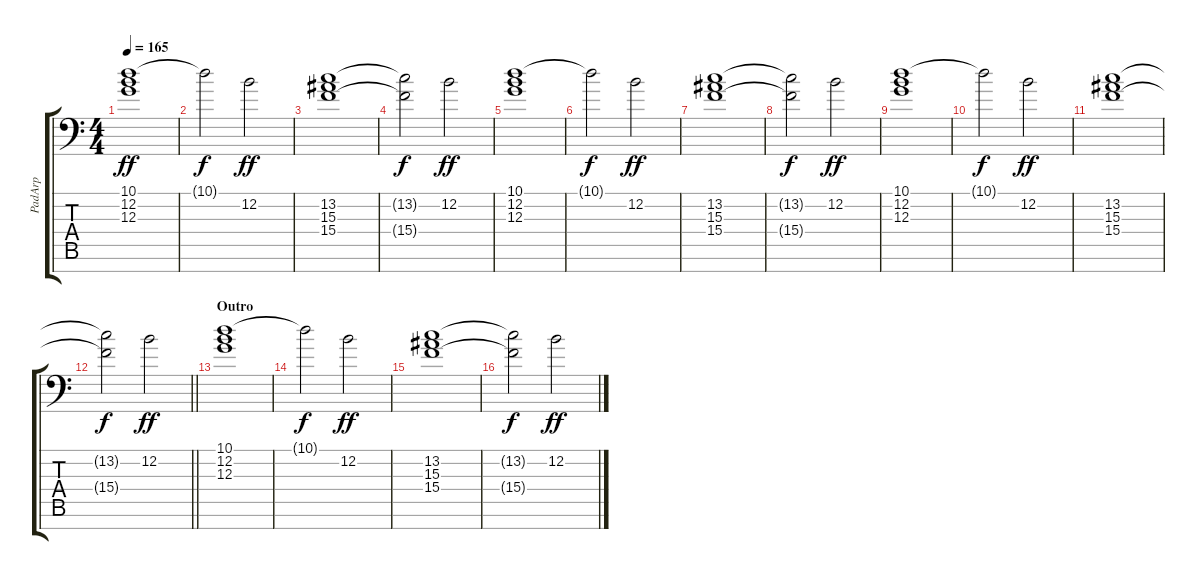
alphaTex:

\track ("PadArp" "PadArp") {instrument fx5brightness}
\staff {score tabs}
\tuning (E4 B3 G3 D3 A2 E2 C-1) {hide}
\ts (4 4)
\tempo 165
\clef f4
\ks c
(10.1 12.2 12.3).1{dy ff} |
10.1{t}.2{dy f} 12.2.2{dy ff} |
(13.2 15.3 15.4).1 |
(13.2{t} 15.4{t}).2{dy f} 12.2.2{dy ff} |
(10.1 12.2 12.3).1 |
10.1{t}.2{dy f} 12.2.2{dy ff} |
(13.2 15.3 15.4).1 |
(13.2{t} 15.4{t}).2{dy f} 12.2.2{dy ff} |
(10.1 12.2 12.3).1 |
10.1{t}.2{dy f} 12.2.2{dy ff} |
(13.2 15.3 15.4).1 |
\barLineRight lightlight
(13.2{t} 15.4{t}).2{dy f} 12.2.2{dy ff} |
\section ("" "Outro")
(10.1 12.2 12.3).1 |
10.1{t}.2{dy f} 12.2.2{dy ff} |
(13.2 15.3 15.4).1 |
(13.2{t} 15.4{t}).2{dy f} 12.2.2{dy ff}
